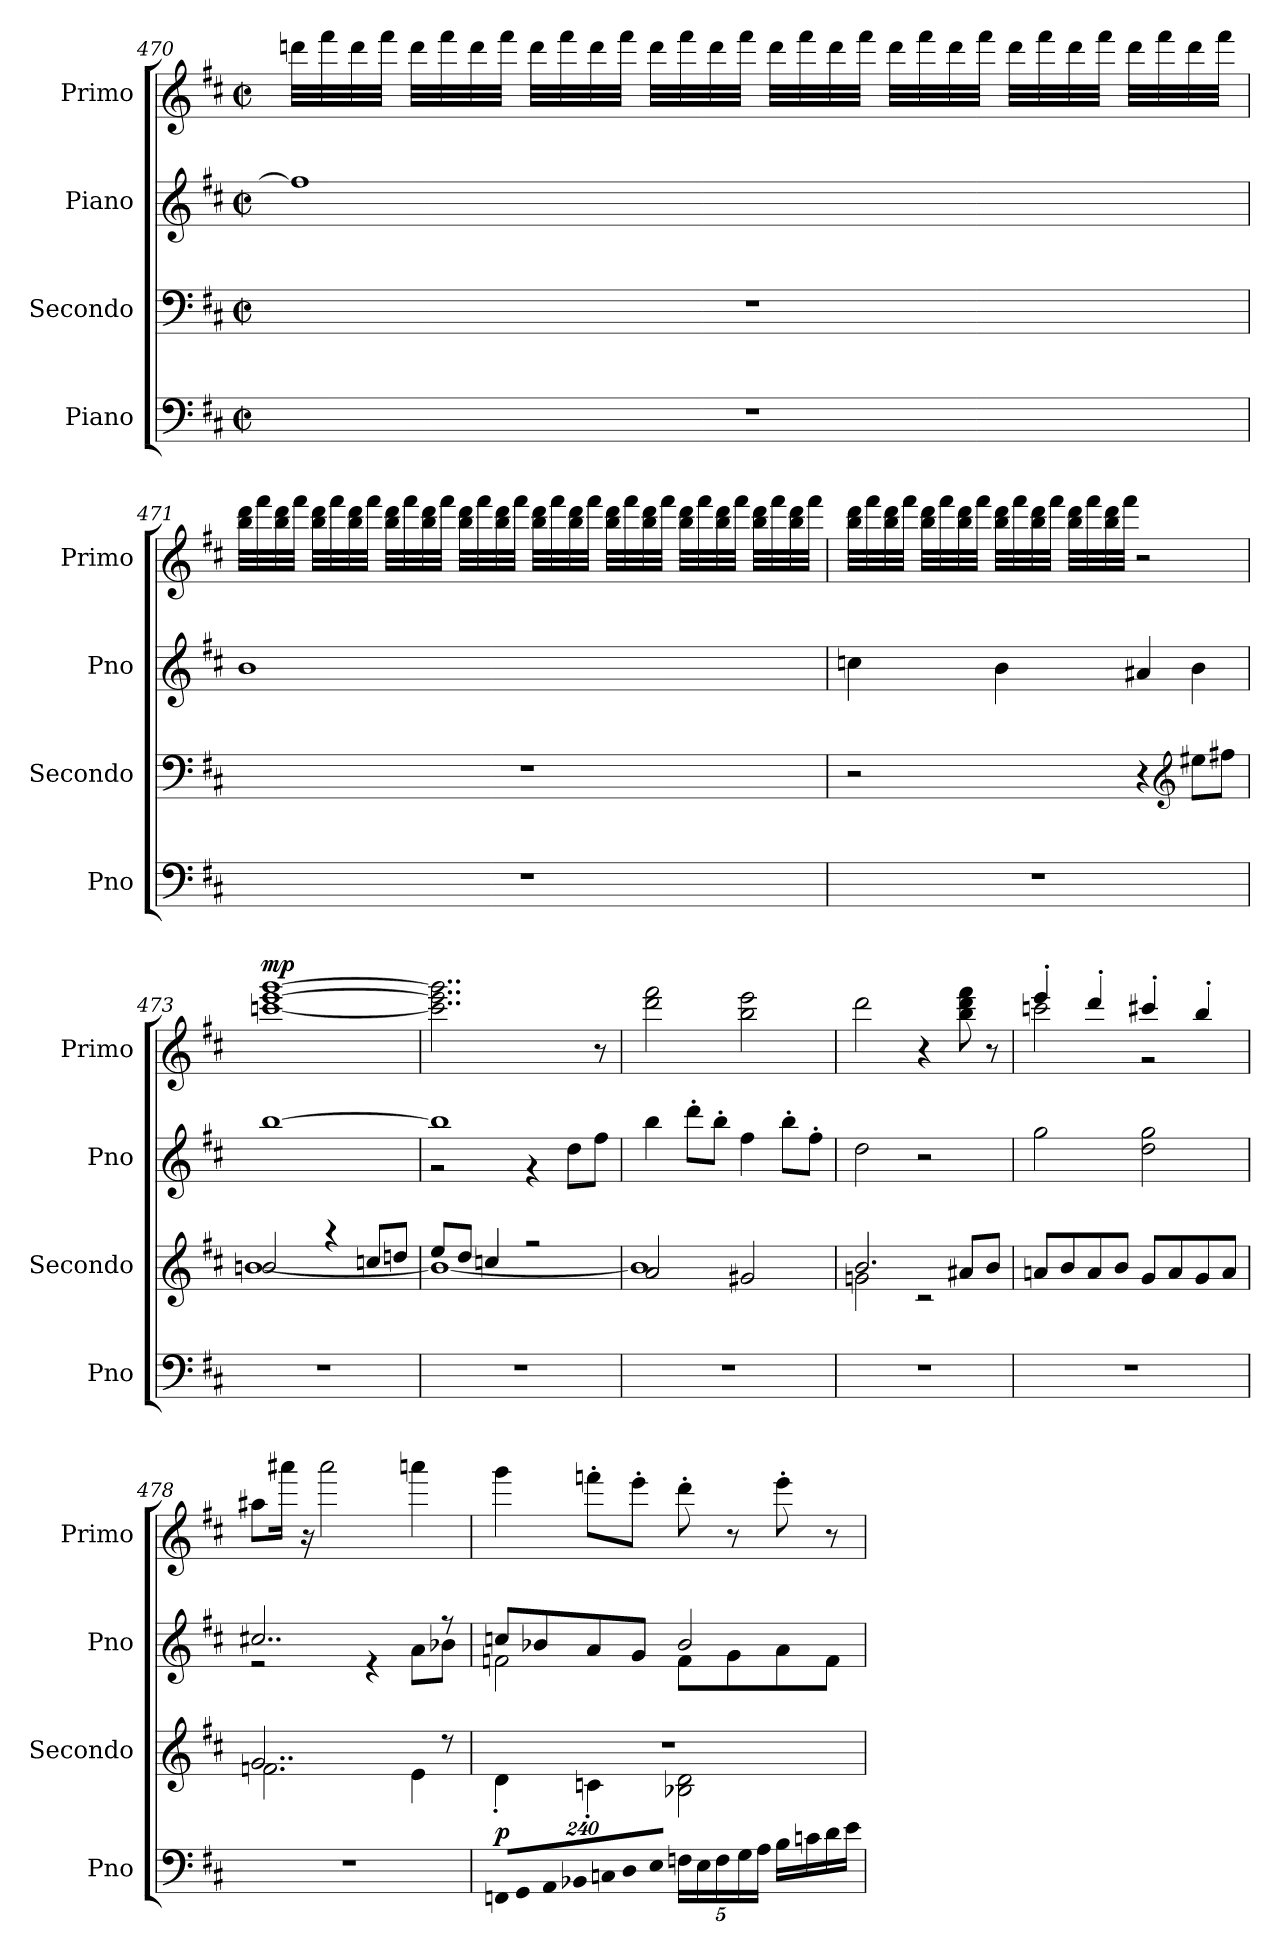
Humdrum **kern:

**kern	**dynam	**kern	**kern	**kern	**dynam
*part4	*part4	*part3	*part2	*part1	*part1
*staff4	*staff4	*staff3	*staff2	*staff1	*staff1
*I"Piano	*	*I"Secondo	*I"Piano	*I"Primo	*
*I'Pno	*	*I'Secondo	*I'Pno	*I'Primo	*
!!LO:PB:g=z
*clefF4	*	*clefF4	*clefG2	*clefG2	*
*k[f#c#]	*	*k[f#c#]	*k[f#c#]	*k[f#c#]	*
*D:	*	*D:	*D:	*D:	*
*M2/2	*	*M2/2	*M2/2	*M2/2	*
*met(c|)	*	*met(c|)	*met(c|)	*met(c|)	*
=470	=470	=470	=470	=470	=470
1r	.	1r	1ff#]	32dddn\LLL	.
.	.	.	.	32fff#\	.
.	.	.	.	32ddd\	.
.	.	.	.	32fff#\JJJ	.
.	.	.	.	32ddd\LLL	.
.	.	.	.	32fff#\	.
.	.	.	.	32ddd\	.
.	.	.	.	32fff#\JJJ	.
.	.	.	.	32ddd\LLL	.
.	.	.	.	32fff#\	.
.	.	.	.	32ddd\	.
.	.	.	.	32fff#\JJJ	.
.	.	.	.	32ddd\LLL	.
.	.	.	.	32fff#\	.
.	.	.	.	32ddd\	.
.	.	.	.	32fff#\JJJ	.
.	.	.	.	32ddd\LLL	.
.	.	.	.	32fff#\	.
.	.	.	.	32ddd\	.
.	.	.	.	32fff#\JJJ	.
.	.	.	.	32ddd\LLL	.
.	.	.	.	32fff#\	.
.	.	.	.	32ddd\	.
.	.	.	.	32fff#\JJJ	.
.	.	.	.	32ddd\LLL	.
.	.	.	.	32fff#\	.
.	.	.	.	32ddd\	.
.	.	.	.	32fff#\JJJ	.
.	.	.	.	32ddd\LLL	.
.	.	.	.	32fff#\	.
.	.	.	.	32ddd\	.
.	.	.	.	32fff#\JJJ	.
!!LO:LB:g=z
=471	=471	=471	=471	=471	=471
1r	.	1r	1b	32bb\ 32ddd\LLL	.
.	.	.	.	32fff#\	.
.	.	.	.	32bb\ 32ddd\	.
.	.	.	.	32fff#\JJJ	.
.	.	.	.	32bb\ 32ddd\LLL	.
.	.	.	.	32fff#\	.
.	.	.	.	32bb\ 32ddd\	.
.	.	.	.	32fff#\JJJ	.
.	.	.	.	32bb\ 32ddd\LLL	.
.	.	.	.	32fff#\	.
.	.	.	.	32bb\ 32ddd\	.
.	.	.	.	32fff#\JJJ	.
.	.	.	.	32bb\ 32ddd\LLL	.
.	.	.	.	32fff#\	.
.	.	.	.	32bb\ 32ddd\	.
.	.	.	.	32fff#\JJJ	.
.	.	.	.	32bb\ 32ddd\LLL	.
.	.	.	.	32fff#\	.
.	.	.	.	32bb\ 32ddd\	.
.	.	.	.	32fff#\JJJ	.
.	.	.	.	32bb\ 32ddd\LLL	.
.	.	.	.	32fff#\	.
.	.	.	.	32bb\ 32ddd\	.
.	.	.	.	32fff#\JJJ	.
.	.	.	.	32bb\ 32ddd\LLL	.
.	.	.	.	32fff#\	.
.	.	.	.	32bb\ 32ddd\	.
.	.	.	.	32fff#\JJJ	.
.	.	.	.	32bb\ 32ddd\LLL	.
.	.	.	.	32fff#\	.
.	.	.	.	32bb\ 32ddd\	.
.	.	.	.	32fff#\JJJ	.
!!LO:PB:g=z
=472	=472	=472	=472	=472	=472
1r	.	2r	4ccn\	32bb\ 32ddd\LLL	.
.	.	.	.	32fff#\	.
.	.	.	.	32bb\ 32ddd\	.
.	.	.	.	32fff#\JJJ	.
.	.	.	.	32bb\ 32ddd\LLL	.
.	.	.	.	32fff#\	.
.	.	.	.	32bb\ 32ddd\	.
.	.	.	.	32fff#\JJJ	.
.	.	.	4b\	32bb\ 32ddd\LLL	.
.	.	.	.	32fff#\	.
.	.	.	.	32bb\ 32ddd\	.
.	.	.	.	32fff#\JJJ	.
.	.	.	.	32bb\ 32ddd\LLL	.
.	.	.	.	32fff#\	.
.	.	.	.	32bb\ 32ddd\	.
.	.	.	.	32fff#\JJJ	.
.	.	4r	4a#X/	2r	.
*	*	*clefG2	*	*	*
.	.	8ee#X\L	4b\	.	.
.	.	8ff#X\J	.	.	.
=473	=473	=473	=473	=473	=473
*	*	*^	*	*	*
!	!	!	!	!	!	!LO:DY:a
1r	.	2bn/	[1b	[1bb	[1cccn [1eee [1ggg	mp
.	.	4r	.	.	.	.
.	.	8ccn/L	.	.	.	.
.	.	8ddn/J	.	.	.	.
!!LO:PB:g=z
=474	=474	=474	=474	=474	=474	=474
*	*	*	*	*^	*	*
1r	.	8ee/L	1b_	1bb]	2r	2..ccc\] 2..eee\] 2..ggg\]	.
.	.	8dd/J	.	.	.	.	.
.	.	4ccn/	.	.	.	.	.
.	.	2r	.	.	4r	.	.
.	.	.	.	.	8dd\L	.	.
.	.	.	.	.	8ff#\J	8r	.
*	*	*	*	*v	*v	*	*
=475	=475	=475	=475	=475	=475	=475
1r	.	2a/	1b]	4bb\	2ddd\ 2fff#\	.
.	.	.	.	8ddd'\L	.	.
.	.	.	.	8bb'\J	.	.
.	.	2g#X/	.	4ff#\	2bb\ 2eee\	.
.	.	.	.	8bb'\L	.	.
.	.	.	.	8ff#'\J	.	.
!!LO:PB:g=z
=476	=476	=476	=476	=476	=476	=476
1r	.	2.b/	2gn\	2dd\	2ddd\	.
.	.	.	2r	2r	4r	.
.	.	8a#X/L	.	.	8bb\ 8ddd\ 8fff#\	.
.	.	8b/J	.	.	8r	.
*	*	*v	*v	*	*	*
=477	=477	=477	=477	=477	=477
*	*	*	*	*^	*
1r	.	8an/L	2gg\	4eee'/	2cccn\	.
.	.	8b/	.	.	.	.
.	.	8a/	.	4ddd'/	.	.
.	.	8b/J	.	.	.	.
.	.	8g/L	2dd\ 2gg\	4ccc#X'/	2r	.
.	.	8a/	.	.	.	.
.	.	8g/	.	4bb'/	.	.
.	.	8a/J	.	.	.	.
*	*	*	*	*v	*v	*
=478	=478	=478	=478	=478	=478
*	*	*^	*^	*	*
1r	.	2..g/	2.fn\	2..cc#X/	2re	8aa#X\L	.
.	.	.	.	.	.	16aaa#X\Jk	.
.	.	.	.	.	.	16r	.
.	.	.	.	.	.	2aaa#\	.
.	.	.	.	.	4re	.	.
.	.	.	4e\	.	8a\L	4aaan\	.
.	.	8r	.	8rff	8b-X\J	.	.
=479	=479	=479	=479	=479	=479	=479	=479
*Xbrackettup	*	*	*	*	*	*	*
!LO:N:vis=8	!LO:DY:a	!	!	!	!	!	!
1920%137FFn/L	p	1r	4d'\	8ccn/L	2fn\	4ggg\	.
!LO:N:vis=8	!	!	!	!	!	!	!
1920%137GG/	.	.	.	.	.	.	.
.	.	.	.	8b-X/	.	.	.
!LO:N:vis=8	!	!	!	!	!	!	!
1920%137AA/	.	.	.	.	.	.	.
!LO:N:vis=8	!	!	!	!	!	!	!
1920%137BB-X/	.	.	.	.	.	.	.
.	.	.	4cn'\	8a/	.	8fffn'\L	.
!LO:N:vis=8	!	!	!	!	!	!	!
1920%137Cn/	.	.	.	.	.	.	.
!LO:N:vis=8	!	!	!	!	!	!	!
1920%137D/	.	.	.	.	.	.	.
.	.	.	.	8g/J	.	8eee'\J	.
!LO:N:vis=8	!	!	!	!	!	!	!
1920%137E/J	.	.	.	.	.	.	.
1920ryy	.	.	.	.	.	.	.
20Fn\LL	.	.	2B-X\ 2d\	8f\L	2b-/	8ddd'\	.
20E\	.	.	.	.	.	.	.
20F\	.	.	.	.	.	.	.
.	.	.	.	8g\	.	8r	.
20G\	.	.	.	.	.	.	.
20A\JJ	.	.	.	.	.	.	.
16B\LL	.	.	.	8a\	.	8eee'\	.
16cn\	.	.	.	.	.	.	.
16d\	.	.	.	8f\J	.	8r	.
16e\JJ	.	.	.	.	.	.	.
*	*	*v	*v	*	*	*	*
*	*	*	*v	*v	*	*
=	=	=	=	=	=
*-	*-	*-	*-	*-	*-
